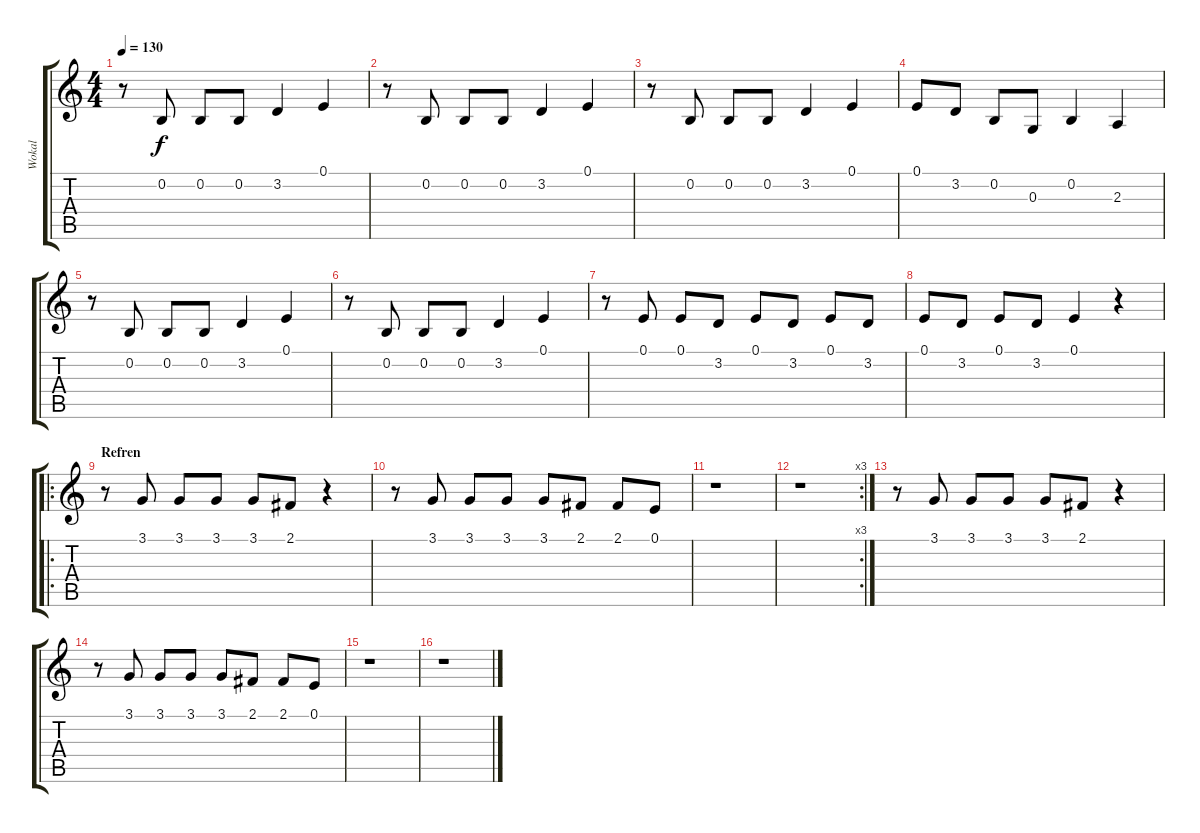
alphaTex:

\track ("Wokal" "Wokal") {instrument lead6voice}
\staff {score tabs}
\tuning (E4 B3 G3 D3 A2 E2) {hide}
\ts (4 4)
\tempo 130
\clef g2
\ks c
r.8{dy f} 0.2.8 0.2.8 0.2.8 3.2.4 0.1.4 |
r.8 0.2.8 0.2.8 0.2.8 3.2.4 0.1.4 |
r.8 0.2.8 0.2.8 0.2.8 3.2.4 0.1.4 |
0.1.8 3.2.8 0.2.8 0.3.8 0.2.4 2.3.4 |
r.8 0.2.8 0.2.8 0.2.8 3.2.4 0.1.4 |
r.8 0.2.8 0.2.8 0.2.8 3.2.4 0.1.4 |
r.8 0.1.8 0.1.8 3.2.8 0.1.8 3.2.8 0.1.8 3.2.8 |
0.1.8 3.2.8 0.1.8 3.2.8 0.1.4 r.4 |
\ro
\section ("" "Refren")
r.8 3.1.8 3.1.8 3.1.8 3.1.8 2.1.8 r.4 |
r.8 3.1.8 3.1.8 3.1.8 3.1.8 2.1.8 2.1.8 0.1.8 |
r.1 |
\rc 3
r.1 |
r.8 3.1.8 3.1.8 3.1.8 3.1.8 2.1.8 r.4 |
r.8 3.1.8 3.1.8 3.1.8 3.1.8 2.1.8 2.1.8 0.1.8 |
r.1 |
r.1
